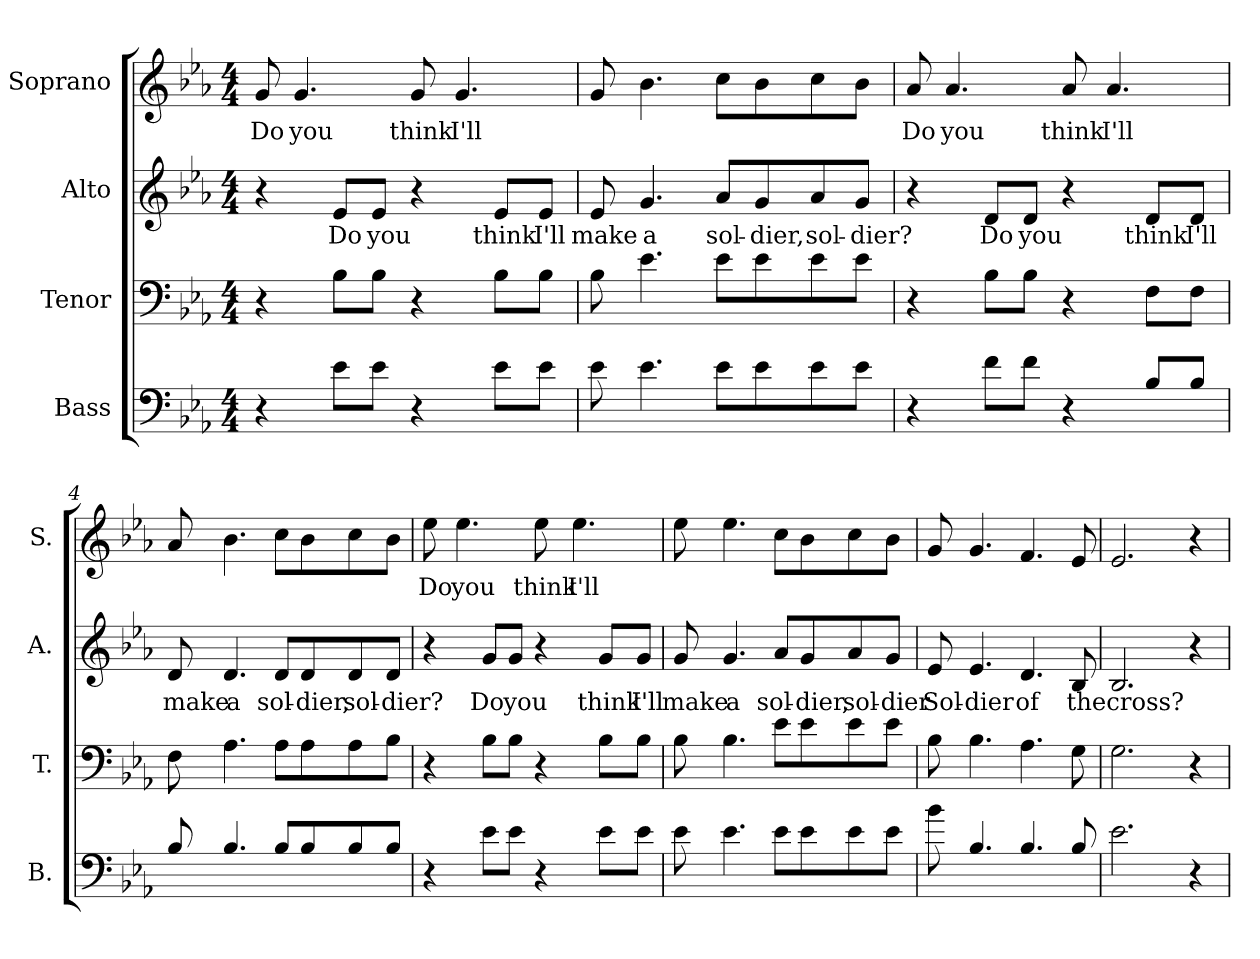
**kern	**kern	**kern	**text	**kern	**text
*part4	*part3	*part2	*part2	*part1	*part1
*staff4	*staff3	*staff2	*staff2	*staff1	*staff1
*I"Bass	*I"Tenor	*I"Alto	*	*I"Soprano	*
*I'B.	*I'T.	*I'A.	*	*I'S.	*
*clefF4	*clefF4	*clefG2	*	*clefG2	*
*ITrd7c12	*	*	*	*	*
*k[b-e-a-]	*k[b-e-a-]	*k[b-e-a-]	*	*k[b-e-a-]	*
*M4/4	*M4/4	*M4/4	*	*M4/4	*
*MM100	*MM100	*MM100	*	*MM100	*
=1	=1	=1	=1	=1	=1
!	!	!	!	!	!LO:LY:b
4r	4r	4r	.	8g/	Do
!	!	!	!	!	!LO:LY:b
.	.	.	.	4.g/	you
!	!	!	!LO:LY:b	!	!
8E-\L	8B-\L	8e-/L	Do	.	.
!	!	!	!LO:LY:b	!	!
8E-\J	8B-\J	8e-/J	you	.	.
!	!	!	!	!	!LO:LY:b
4r	4r	4r	.	8g/	think
!	!	!	!	!	!LO:LY:b
.	.	.	.	4.g/	I'll
!	!	!	!LO:LY:b	!	!
8E-\L	8B-\L	8e-/L	think	.	.
!	!	!	!LO:LY:b	!	!
8E-\J	8B-\J	8e-/J	I'll	.	.
=2	=2	=2	=2	=2	=2
!	!	!	!LO:LY:b	!	!
8E-\	8B-\	8e-/	make	8g/	.
!	!	!	!LO:LY:b	!	!
4.E-\	4.e-\	4.g/	a	4.b-\	.
!	!	!	!LO:LY:b	!	!
8E-\L	8e-\L	8a-/L	sol-	8cc\L	.
!	!	!	!LO:LY:b	!	!
8E-\	8e-\	8g/	-dier,	8b-\	.
!	!	!	!LO:LY:b	!	!
8E-\	8e-\	8a-/	sol-	8cc\	.
!	!	!	!LO:LY:b	!	!
8E-\J	8e-\J	8g/J	-dier?	8b-\J	.
=3	=3	=3	=3	=3	=3
!	!	!	!	!	!LO:LY:b
4r	4r	4r	.	8a-/	Do
!	!	!	!	!	!LO:LY:b
.	.	.	.	4.a-/	you
!	!	!	!LO:LY:b	!	!
8F\L	8B-\L	8d/L	Do	.	.
!	!	!	!LO:LY:b	!	!
8F\J	8B-\J	8d/J	you	.	.
!	!	!	!	!	!LO:LY:b
4r	4r	4r	.	8a-/	think
!	!	!	!	!	!LO:LY:b
.	.	.	.	4.a-/	I'll
!	!	!	!LO:LY:b	!	!
8BB-/L	8F\L	8d/L	think	.	.
!	!	!	!LO:LY:b	!	!
8BB-/J	8F\J	8d/J	I'll	.	.
!!LO:LB:g=z
=4	=4	=4	=4	=4	=4
!	!	!	!LO:LY:b	!	!
8BB-/	8F\	8d/	make	8a-/	.
!	!	!	!LO:LY:b	!	!
4.BB-/	4.A-\	4.d/	a	4.b-\	.
!	!	!	!LO:LY:b	!	!
8BB-/L	8A-\L	8d/L	sol-	8cc\L	.
!	!	!	!LO:LY:b	!	!
8BB-/	8A-\	8d/	-dier,	8b-\	.
!	!	!	!LO:LY:b	!	!
8BB-/	8A-\	8d/	sol-	8cc\	.
!	!	!	!LO:LY:b	!	!
8BB-/J	8B-\J	8d/J	-dier?	8b-\J	.
=5	=5	=5	=5	=5	=5
!	!	!	!	!	!LO:LY:b
4r	4r	4r	.	8ee-\	Do
!	!	!	!	!	!LO:LY:b
.	.	.	.	4.ee-\	you
!	!	!	!LO:LY:b	!	!
8E-\L	8B-\L	8g/L	Do	.	.
!	!	!	!LO:LY:b	!	!
8E-\J	8B-\J	8g/J	you	.	.
!	!	!	!	!	!LO:LY:b
4r	4r	4r	.	8ee-\	think
!	!	!	!	!	!LO:LY:b
.	.	.	.	4.ee-\	I'll
!	!	!	!LO:LY:b	!	!
8E-\L	8B-\L	8g/L	think	.	.
!	!	!	!LO:LY:b	!	!
8E-\J	8B-\J	8g/J	I'll	.	.
!!LO:LB:g=z
=6	=6	=6	=6	=6	=6
!	!	!	!LO:LY:b	!	!
8E-\	8B-\	8g/	make	8ee-\	.
!	!	!	!LO:LY:b	!	!
4.E-\	4.B-\	4.g/	a	4.ee-\	.
!	!	!	!LO:LY:b	!	!
8E-\L	8e-\L	8a-/L	sol-	8cc\L	.
!	!	!	!LO:LY:b	!	!
8E-\	8e-\	8g/	-dier,	8b-\	.
!	!	!	!LO:LY:b	!	!
8E-\	8e-\	8a-/	sol-	8cc\	.
!	!	!	!LO:LY:b	!	!
8E-\J	8e-\J	8g/J	-dier	8b-\J	.
=7	=7	=7	=7	=7	=7
!	!	!	!LO:LY:b	!	!
8B-\	8B-\	8e-/	Sol-	8g/	.
!	!	!	!LO:LY:b	!	!
4.BB-/	4.B-\	4.e-/	-dier	4.g/	.
!	!	!	!LO:LY:b	!	!
4.BB-/	4.A-\	4.d/	of	4.f/	.
!	!	!	!LO:LY:b	!	!
8BB-/	8G\	8B-/	the	8e-/	.
=8	=8	=8	=8	=8	=8
!	!	!	!LO:LY:b	!	!
2.E-\	2.G\	2.B-/	cross?	2.e-/	.
4r	4r	4r	.	4r	.
=	=	=	=	=	=
*-	*-	*-	*-	*-	*-
